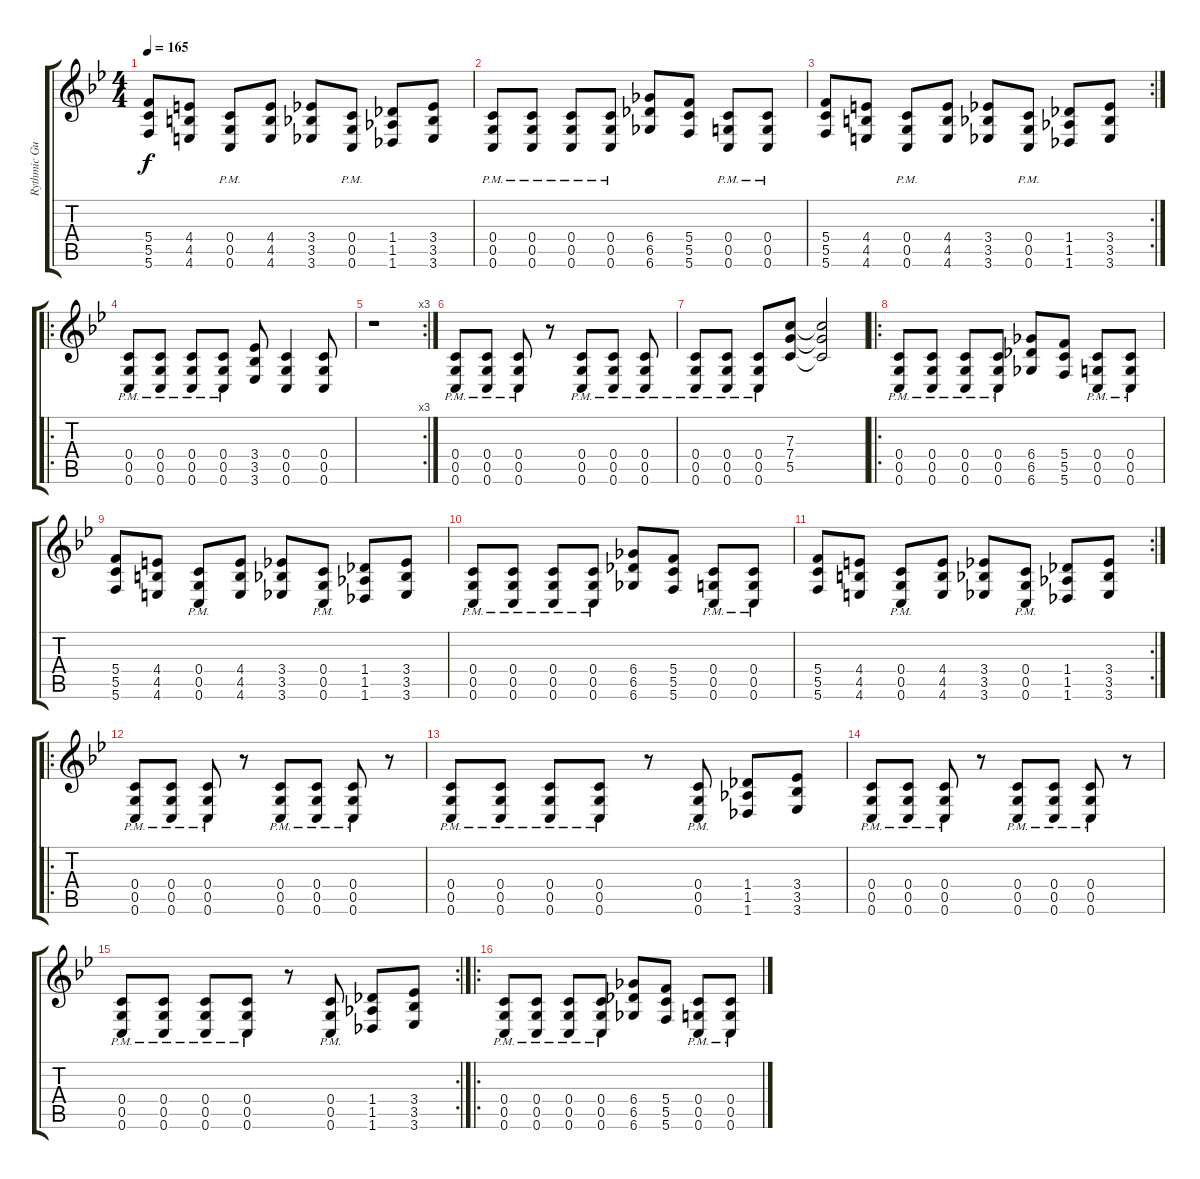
\track ("Rythmic Guitar" "Rythmic Gu") {instrument distortionguitar}
\staff {score tabs}
\tuning (D4 A3 F3 C3 G2 C2) {hide}
\ts (4 4)
\tempo 165
\clef g2
\ks bb
(5.4 5.5 5.6).8{dy f} (4.4 4.5 4.6).8 (0.4{pm} 0.5{pm} 0.6{pm}).8 (4.4 4.5 4.6).8 (3.4 3.5 3.6).8 (0.4{pm} 0.5{pm} 0.6{pm}).8 (1.4 1.5 1.6).8 (3.4 3.5 3.6).8 |
(0.4{pm} 0.5{pm} 0.6{pm}).8 (0.4{pm} 0.5{pm} 0.6{pm}).8 (0.4{pm} 0.5{pm} 0.6{pm}).8 (0.4{pm} 0.5{pm} 0.6{pm}).8 (6.4 6.5 6.6).8 (5.4 5.5 5.6).8 (0.4{pm} 0.5{pm} 0.6{pm}).8 (0.4{pm} 0.5{pm} 0.6{pm}).8 |
\rc 2
(5.4 5.5 5.6).8 (4.4 4.5 4.6).8 (0.4{pm} 0.5{pm} 0.6{pm}).8 (4.4 4.5 4.6).8 (3.4 3.5 3.6).8 (0.4{pm} 0.5{pm} 0.6{pm}).8 (1.4 1.5 1.6).8 (3.4 3.5 3.6).8 |
\ro
(0.4{pm} 0.5{pm} 0.6{pm}).8 (0.4{pm} 0.5{pm} 0.6{pm}).8 (0.4{pm} 0.5{pm} 0.6{pm}).8 (0.4{pm} 0.5{pm} 0.6{pm}).8 (3.4 3.5 3.6).8 (0.4 0.5 0.6).4 (0.4 0.5 0.6).8 |
\rc 3
r.1 |
(0.4{pm} 0.5{pm} 0.6{pm}).8 (0.4{pm} 0.5{pm} 0.6{pm}).8 (0.4{pm} 0.5{pm} 0.6{pm}).8 r.8 (0.4{pm} 0.5{pm} 0.6{pm}).8 (0.4{pm} 0.5{pm} 0.6{pm}).8 (0.4{pm} 0.5{pm} 0.6{pm}).8 |
(0.4{pm} 0.5{pm} 0.6{pm}).8 (0.4{pm} 0.5{pm} 0.6{pm}).8 (0.4{pm} 0.5{pm} 0.6{pm}).8 (7.3 7.4 5.5).8 (7.3{t} 7.4{t} 5.5{t}).2 |
\ro
(0.4{pm} 0.5{pm} 0.6{pm}).8 (0.4{pm} 0.5{pm} 0.6{pm}).8 (0.4{pm} 0.5{pm} 0.6{pm}).8 (0.4{pm} 0.5{pm} 0.6{pm}).8 (6.4 6.5 6.6).8 (5.4 5.5 5.6).8 (0.4{pm} 0.5{pm} 0.6{pm}).8 (0.4{pm} 0.5{pm} 0.6{pm}).8 |
(5.4 5.5 5.6).8 (4.4 4.5 4.6).8 (0.4{pm} 0.5{pm} 0.6{pm}).8 (4.4 4.5 4.6).8 (3.4 3.5 3.6).8 (0.4{pm} 0.5{pm} 0.6{pm}).8 (1.4 1.5 1.6).8 (3.4 3.5 3.6).8 |
(0.4{pm} 0.5{pm} 0.6{pm}).8 (0.4{pm} 0.5{pm} 0.6{pm}).8 (0.4{pm} 0.5{pm} 0.6{pm}).8 (0.4{pm} 0.5{pm} 0.6{pm}).8 (6.4 6.5 6.6).8 (5.4 5.5 5.6).8 (0.4{pm} 0.5{pm} 0.6{pm}).8 (0.4{pm} 0.5{pm} 0.6{pm}).8 |
\rc 2
(5.4 5.5 5.6).8 (4.4 4.5 4.6).8 (0.4{pm} 0.5{pm} 0.6{pm}).8 (4.4 4.5 4.6).8 (3.4 3.5 3.6).8 (0.4{pm} 0.5{pm} 0.6{pm}).8 (1.4 1.5 1.6).8 (3.4 3.5 3.6).8 |
\ro
(0.4{pm} 0.5{pm} 0.6{pm}).8 (0.4{pm} 0.5{pm} 0.6{pm}).8 (0.4{pm} 0.5{pm} 0.6{pm}).8 r.8 (0.4{pm} 0.5{pm} 0.6{pm}).8 (0.4{pm} 0.5{pm} 0.6{pm}).8 (0.4{pm} 0.5{pm} 0.6{pm}).8 r.8 |
(0.4{pm} 0.5{pm} 0.6{pm}).8 (0.4{pm} 0.5{pm} 0.6{pm}).8 (0.4{pm} 0.5{pm} 0.6{pm}).8 (0.4{pm} 0.5{pm} 0.6{pm}).8 r.8 (0.4{pm} 0.5{pm} 0.6{pm}).8 (1.4 1.5 1.6).8 (3.4 3.5 3.6).8 |
(0.4{pm} 0.5{pm} 0.6{pm}).8 (0.4{pm} 0.5{pm} 0.6{pm}).8 (0.4{pm} 0.5{pm} 0.6{pm}).8 r.8 (0.4{pm} 0.5{pm} 0.6{pm}).8 (0.4{pm} 0.5{pm} 0.6{pm}).8 (0.4{pm} 0.5{pm} 0.6{pm}).8 r.8 |
\rc 2
(0.4{pm} 0.5{pm} 0.6{pm}).8 (0.4{pm} 0.5{pm} 0.6{pm}).8 (0.4{pm} 0.5{pm} 0.6{pm}).8 (0.4{pm} 0.5{pm} 0.6{pm}).8 r.8 (0.4{pm} 0.5{pm} 0.6{pm}).8 (1.4 1.5 1.6).8 (3.4 3.5 3.6).8 |
\ro
(0.4{pm} 0.5{pm} 0.6{pm}).8 (0.4{pm} 0.5{pm} 0.6{pm}).8 (0.4{pm} 0.5{pm} 0.6{pm}).8 (0.4{pm} 0.5{pm} 0.6{pm}).8 (6.4 6.5 6.6).8 (5.4 5.5 5.6).8 (0.4{pm} 0.5{pm} 0.6{pm}).8 (0.4{pm} 0.5{pm} 0.6{pm}).8
